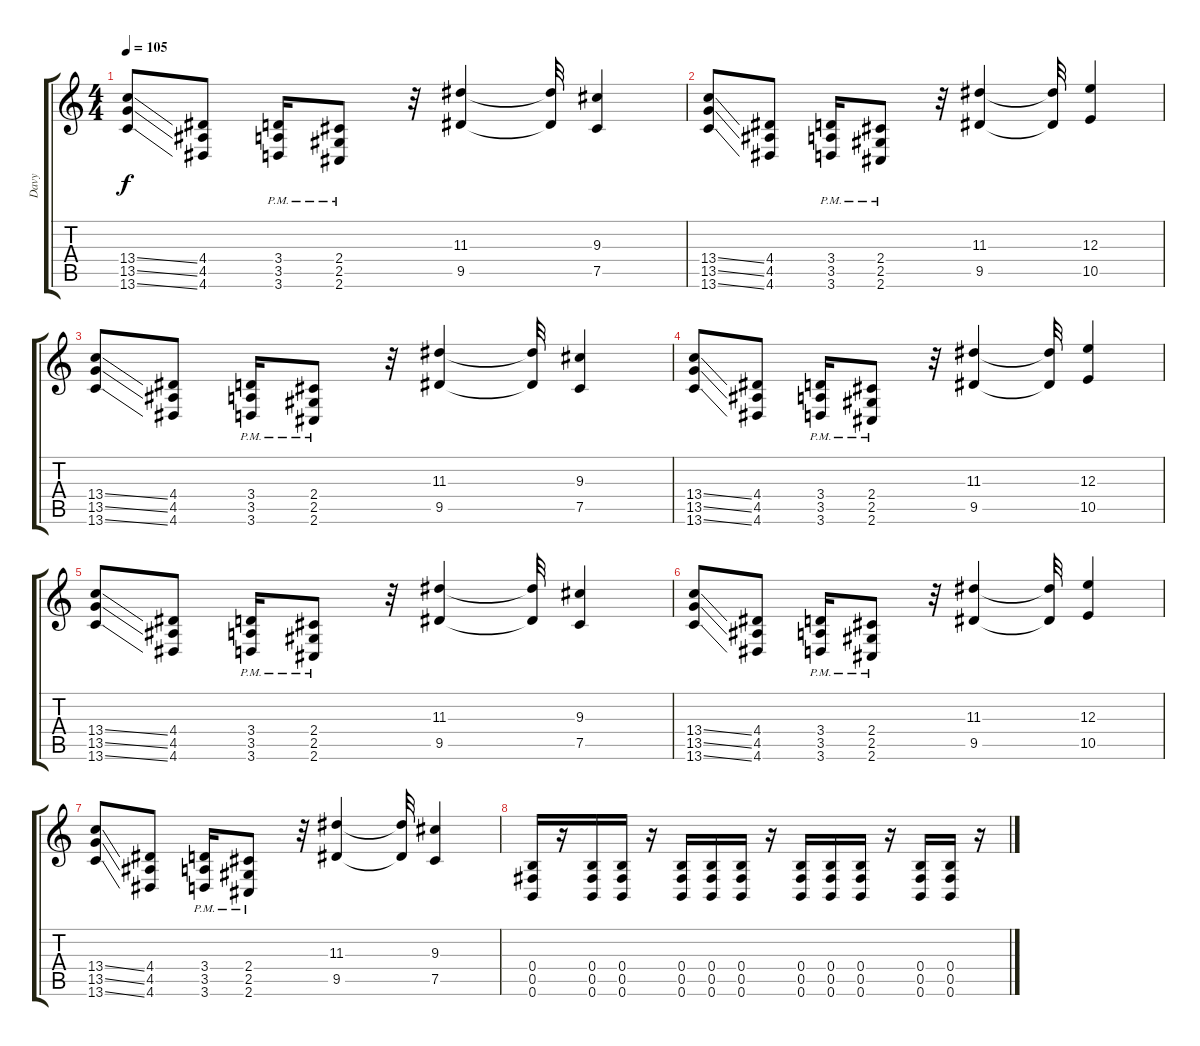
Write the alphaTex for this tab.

\track ("Davy" "Davy") {instrument distortionguitar}
\staff {score tabs}
\tuning (Db4 Ab3 E3 B2 Gb2 B1) {hide}
\ts (4 4)
\tempo 105
\clef g2
\ks c
(13.4{ss} 13.5{ss} 13.6{ss}).8{dy f} (4.4 4.5 4.6).8 (3.4{pm} 3.5{pm} 3.6{pm}).16 (2.4{pm} 2.5{pm} 2.6{pm}).8 r.32 (11.3 9.5).4 (11.3{t} 9.5{t}).32 (9.3 7.5).4 |
(13.4{ss} 13.5{ss} 13.6{ss}).8 (4.4 4.5 4.6).8 (3.4{pm} 3.5{pm} 3.6{pm}).16 (2.4{pm} 2.5{pm} 2.6{pm}).8 r.32 (11.3 9.5).4 (11.3{t} 9.5{t}).32 (12.3 10.5).4 |
(13.4{ss} 13.5{ss} 13.6{ss}).8 (4.4 4.5 4.6).8 (3.4{pm} 3.5{pm} 3.6{pm}).16 (2.4{pm} 2.5{pm} 2.6{pm}).8 r.32 (11.3 9.5).4 (11.3{t} 9.5{t}).32 (9.3 7.5).4 |
(13.4{ss} 13.5{ss} 13.6{ss}).8 (4.4 4.5 4.6).8 (3.4{pm} 3.5{pm} 3.6{pm}).16 (2.4{pm} 2.5{pm} 2.6{pm}).8 r.32 (11.3 9.5).4 (11.3{t} 9.5{t}).32 (12.3 10.5).4 |
(13.4{ss} 13.5{ss} 13.6{ss}).8 (4.4 4.5 4.6).8 (3.4{pm} 3.5{pm} 3.6{pm}).16 (2.4{pm} 2.5{pm} 2.6{pm}).8 r.32 (11.3 9.5).4 (11.3{t} 9.5{t}).32 (9.3 7.5).4 |
(13.4{ss} 13.5{ss} 13.6{ss}).8 (4.4 4.5 4.6).8 (3.4{pm} 3.5{pm} 3.6{pm}).16 (2.4{pm} 2.5{pm} 2.6{pm}).8 r.32 (11.3 9.5).4 (11.3{t} 9.5{t}).32 (12.3 10.5).4 |
(13.4{ss} 13.5{ss} 13.6{ss}).8 (4.4 4.5 4.6).8 (3.4{pm} 3.5{pm} 3.6{pm}).16 (2.4{pm} 2.5{pm} 2.6{pm}).8 r.32 (11.3 9.5).4 (11.3{t} 9.5{t}).32 (9.3 7.5).4 |
(0.4 0.5 0.6).16 r.16 (0.4 0.5 0.6).16 (0.4 0.5 0.6).16 r.16 (0.4 0.5 0.6).16 (0.4 0.5 0.6).16 (0.4 0.5 0.6).16 r.16 (0.4 0.5 0.6).16 (0.4 0.5 0.6).16 (0.4 0.5 0.6).16 r.16 (0.4 0.5 0.6).16 (0.4 0.5 0.6).16 r.16
